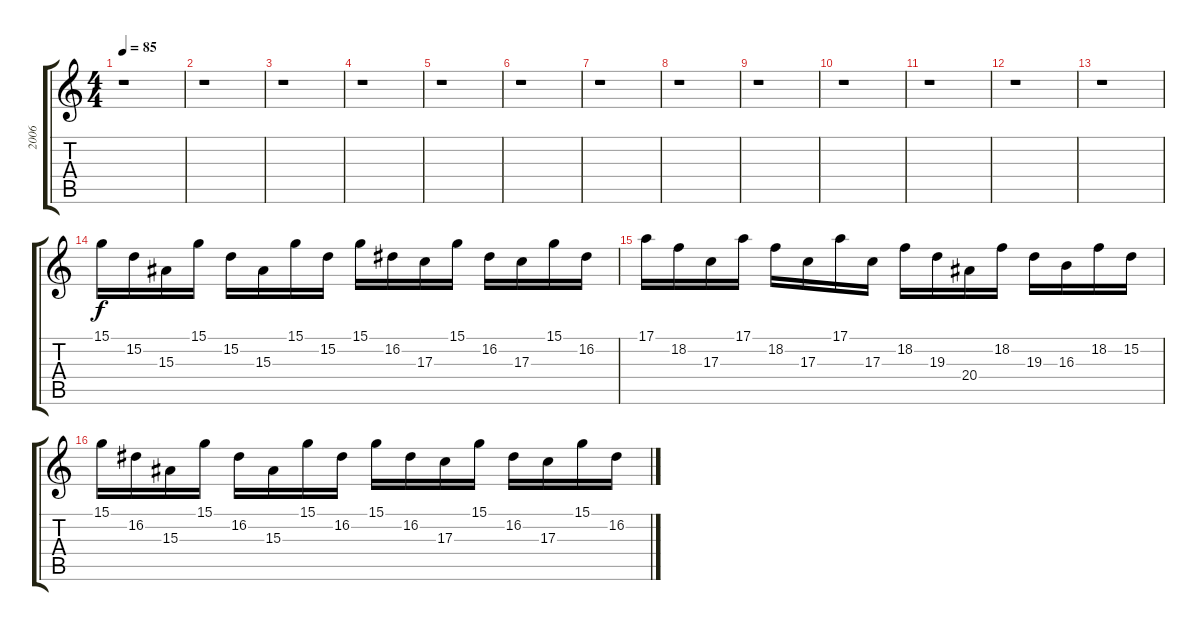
\track ("2006" "2006") {instrument pizzicatostrings}
\staff {score tabs}
\tuning (E4 B3 G3 D3 A2 E2) {hide}
\ts (4 4)
\tempo 85
\clef g2
\ks c
r.1{dy f instrument pizzicatostrings} |
r.1 |
r.1 |
r.1 |
r.1 |
r.1 |
r.1 |
r.1 |
r.1 |
r.1 |
r.1 |
r.1 |
r.1 |
15.1.16 15.2.16 15.3.16 15.1.16 15.2.16 15.3.16 15.1.16 15.2.16 15.1.16 16.2.16 17.3.16 15.1.16 16.2.16 17.3.16 15.1.16 16.2.16 |
17.1.16 18.2.16 17.3.16 17.1.16 18.2.16 17.3.16 17.1.16 17.3.16 18.2.16 19.3.16 20.4.16 18.2.16 19.3.16 16.3.16 18.2.16 15.2.16 |
15.1.16 16.2.16 15.3.16 15.1.16 16.2.16 15.3.16 15.1.16 16.2.16 15.1.16 16.2.16 17.3.16 15.1.16 16.2.16 17.3.16 15.1.16 16.2.16
